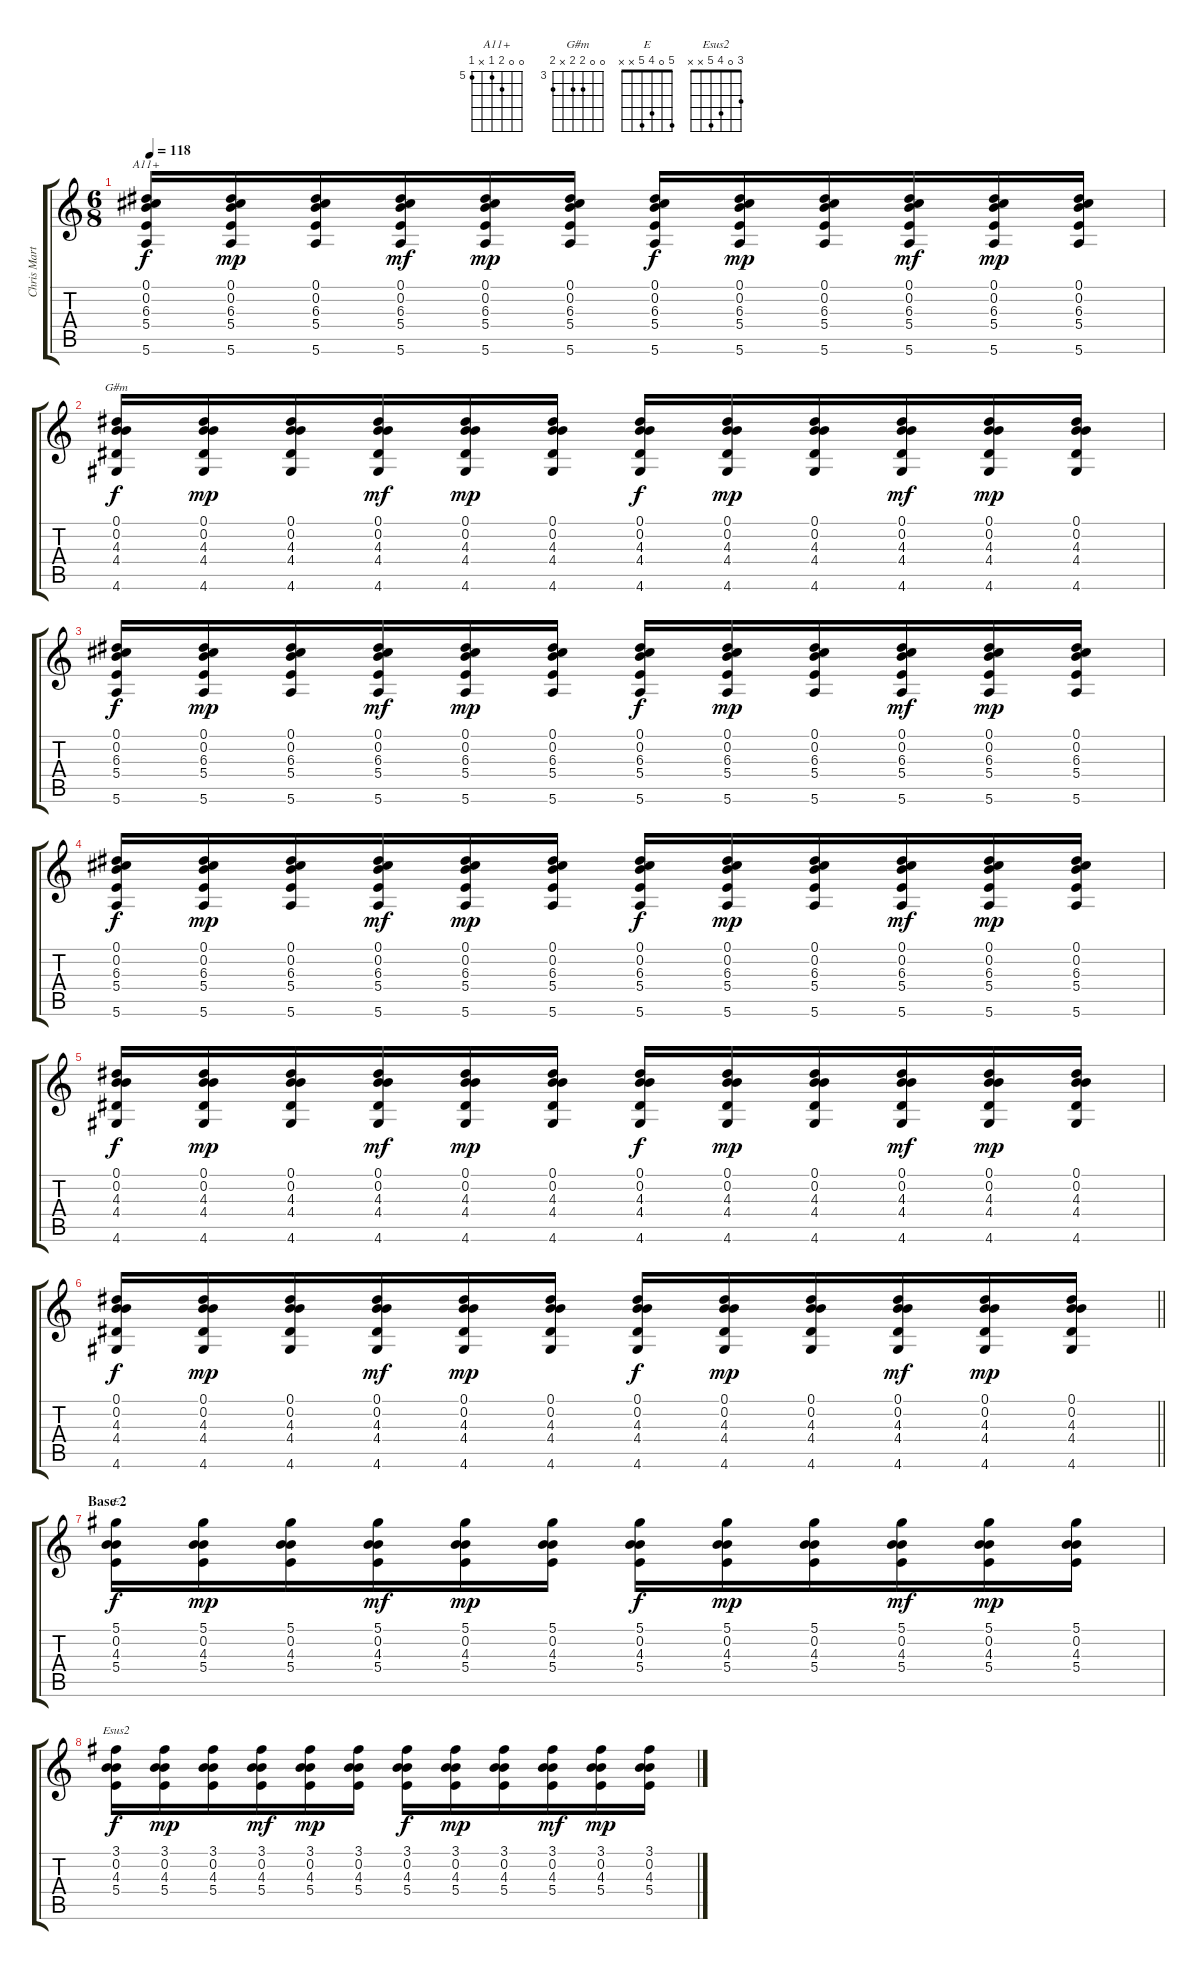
\track ("Chris Martin (violão folk)" "Chris Mart") {instrument acousticguitarsteel}
\staff {score tabs}
\tuning (Eb4 B3 G3 B2 A2 E2) {hide}
\chord ("A11+" 0 0 6 5 x 5) {firstfret 5}
\chord ("G#m" 0 0 4 4 x 4) {firstfret 3}
\chord ("E" 5 0 4 5 x x)
\chord ("Esus2" 3 0 4 5 x x)
\ts (6 8)
\tempo 118
\clef g2
\ks c
(0.1 0.2 6.3 5.4 5.6).16{ch "A11+" dy f} (0.1 0.2 6.3 5.4 5.6).16{dy mp} (0.1 0.2 6.3 5.4 5.6).16 (0.1 0.2 6.3 5.4 5.6).16{dy mf} (0.1 0.2 6.3 5.4 5.6).16{dy mp} (0.1 0.2 6.3 5.4 5.6).16 (0.1 0.2 6.3 5.4 5.6).16{dy f} (0.1 0.2 6.3 5.4 5.6).16{dy mp} (0.1 0.2 6.3 5.4 5.6).16 (0.1 0.2 6.3 5.4 5.6).16{dy mf} (0.1 0.2 6.3 5.4 5.6).16{dy mp} (0.1 0.2 6.3 5.4 5.6).16 |
(0.1 0.2 4.3 4.4 4.6).16{ch "G#m" dy f} (0.1 0.2 4.3 4.4 4.6).16{dy mp} (0.1 0.2 4.3 4.4 4.6).16 (0.1 0.2 4.3 4.4 4.6).16{dy mf} (0.1 0.2 4.3 4.4 4.6).16{dy mp} (0.1 0.2 4.3 4.4 4.6).16 (0.1 0.2 4.3 4.4 4.6).16{dy f} (0.1 0.2 4.3 4.4 4.6).16{dy mp} (0.1 0.2 4.3 4.4 4.6).16 (0.1 0.2 4.3 4.4 4.6).16{dy mf} (0.1 0.2 4.3 4.4 4.6).16{dy mp} (0.1 0.2 4.3 4.4 4.6).16 |
(0.1 0.2 6.3 5.4 5.6).16{dy f} (0.1 0.2 6.3 5.4 5.6).16{dy mp} (0.1 0.2 6.3 5.4 5.6).16 (0.1 0.2 6.3 5.4 5.6).16{dy mf} (0.1 0.2 6.3 5.4 5.6).16{dy mp} (0.1 0.2 6.3 5.4 5.6).16 (0.1 0.2 6.3 5.4 5.6).16{dy f} (0.1 0.2 6.3 5.4 5.6).16{dy mp} (0.1 0.2 6.3 5.4 5.6).16 (0.1 0.2 6.3 5.4 5.6).16{dy mf} (0.1 0.2 6.3 5.4 5.6).16{dy mp} (0.1 0.2 6.3 5.4 5.6).16 |
(0.1 0.2 6.3 5.4 5.6).16{dy f} (0.1 0.2 6.3 5.4 5.6).16{dy mp} (0.1 0.2 6.3 5.4 5.6).16 (0.1 0.2 6.3 5.4 5.6).16{dy mf} (0.1 0.2 6.3 5.4 5.6).16{dy mp} (0.1 0.2 6.3 5.4 5.6).16 (0.1 0.2 6.3 5.4 5.6).16{dy f} (0.1 0.2 6.3 5.4 5.6).16{dy mp} (0.1 0.2 6.3 5.4 5.6).16 (0.1 0.2 6.3 5.4 5.6).16{dy mf} (0.1 0.2 6.3 5.4 5.6).16{dy mp} (0.1 0.2 6.3 5.4 5.6).16 |
(0.1 0.2 4.3 4.4 4.6).16{dy f} (0.1 0.2 4.3 4.4 4.6).16{dy mp} (0.1 0.2 4.3 4.4 4.6).16 (0.1 0.2 4.3 4.4 4.6).16{dy mf} (0.1 0.2 4.3 4.4 4.6).16{dy mp} (0.1 0.2 4.3 4.4 4.6).16 (0.1 0.2 4.3 4.4 4.6).16{dy f} (0.1 0.2 4.3 4.4 4.6).16{dy mp} (0.1 0.2 4.3 4.4 4.6).16 (0.1 0.2 4.3 4.4 4.6).16{dy mf} (0.1 0.2 4.3 4.4 4.6).16{dy mp} (0.1 0.2 4.3 4.4 4.6).16 |
\barLineRight lightlight
(0.1 0.2 4.3 4.4 4.6).16{dy f} (0.1 0.2 4.3 4.4 4.6).16{dy mp} (0.1 0.2 4.3 4.4 4.6).16 (0.1 0.2 4.3 4.4 4.6).16{dy mf} (0.1 0.2 4.3 4.4 4.6).16{dy mp} (0.1 0.2 4.3 4.4 4.6).16 (0.1 0.2 4.3 4.4 4.6).16{dy f} (0.1 0.2 4.3 4.4 4.6).16{dy mp} (0.1 0.2 4.3 4.4 4.6).16 (0.1 0.2 4.3 4.4 4.6).16{dy mf} (0.1 0.2 4.3 4.4 4.6).16{dy mp} (0.1 0.2 4.3 4.4 4.6).16 |
\section ("" "Base 2")
(5.1 0.2 4.3 5.4).16{ch "E" dy f} (5.1 0.2 4.3 5.4).16{dy mp} (5.1 0.2 4.3 5.4).16 (5.1 0.2 4.3 5.4).16{dy mf} (5.1 0.2 4.3 5.4).16{dy mp} (5.1 0.2 4.3 5.4).16 (5.1 0.2 4.3 5.4).16{dy f} (5.1 0.2 4.3 5.4).16{dy mp} (5.1 0.2 4.3 5.4).16 (5.1 0.2 4.3 5.4).16{dy mf} (5.1 0.2 4.3 5.4).16{dy mp} (5.1 0.2 4.3 5.4).16 |
(3.1 0.2 4.3 5.4).16{ch "Esus2" dy f} (3.1 0.2 4.3 5.4).16{dy mp} (3.1 0.2 4.3 5.4).16 (3.1 0.2 4.3 5.4).16{dy mf} (3.1 0.2 4.3 5.4).16{dy mp} (3.1 0.2 4.3 5.4).16 (3.1 0.2 4.3 5.4).16{dy f} (3.1 0.2 4.3 5.4).16{dy mp} (3.1 0.2 4.3 5.4).16 (3.1 0.2 4.3 5.4).16{dy mf} (3.1 0.2 4.3 5.4).16{dy mp} (3.1 0.2 4.3 5.4).16
